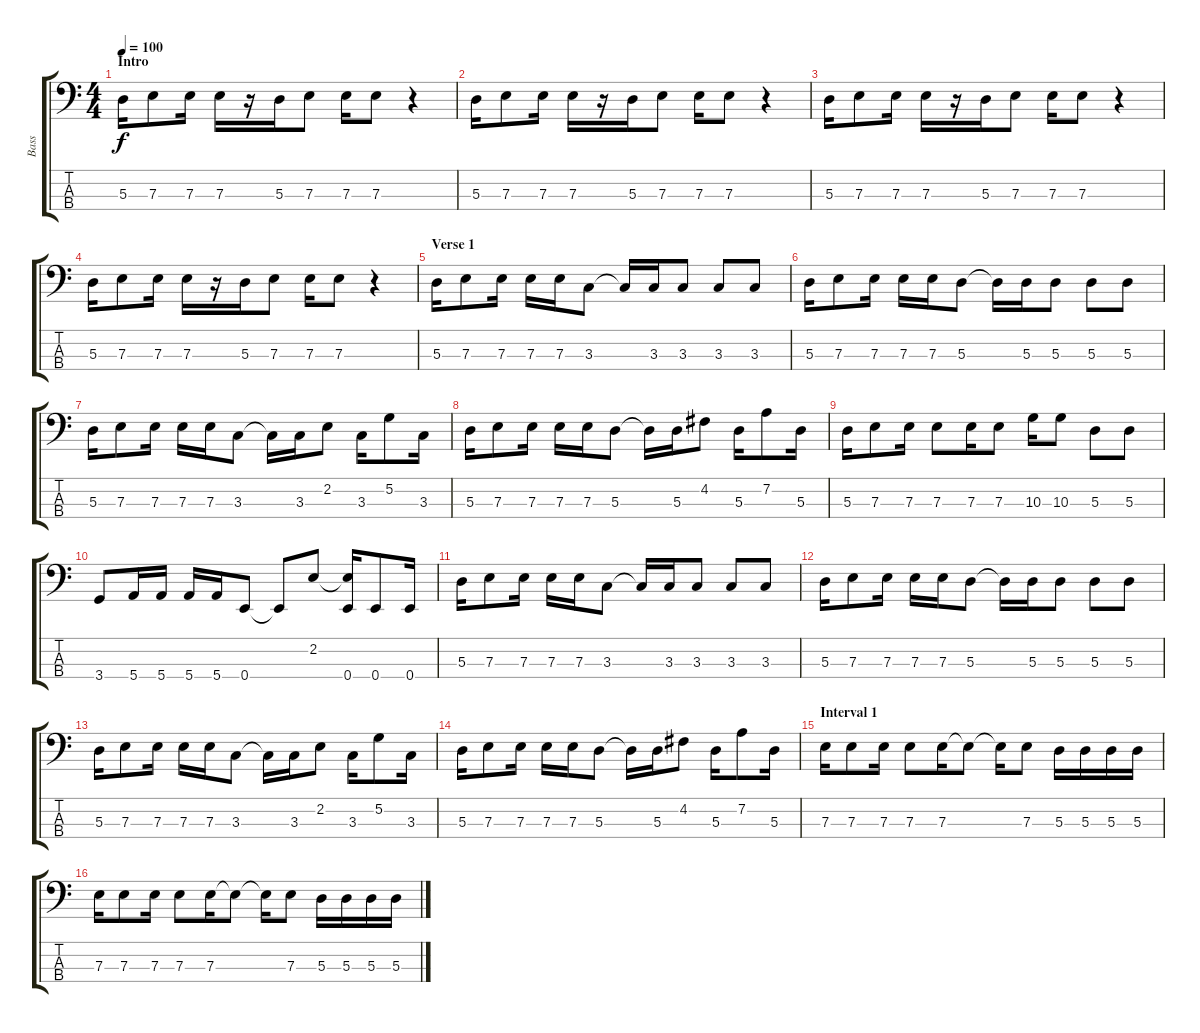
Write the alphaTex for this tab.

\track ("Bass" "Bass") {instrument slapbass2}
\staff {score tabs}
\tuning (G2 D2 A1 E1) {hide}
\ts (4 4)
\section ("" "Intro")
\tempo 100
\clef f4
\ks c
5.3.16{dy f volume 16 instrument slapbass2} 7.3.8 7.3.16 7.3.16 r.16 5.3.16 7.3.8 7.3.16 7.3.8 r.4 |
5.3.16 7.3.8 7.3.16 7.3.16 r.16 5.3.16 7.3.8 7.3.16 7.3.8 r.4 |
5.3.16 7.3.8 7.3.16 7.3.16 r.16 5.3.16 7.3.8 7.3.16 7.3.8 r.4 |
5.3.16 7.3.8 7.3.16 7.3.16 r.16 5.3.16 7.3.8 7.3.16 7.3.8 r.4 |
\section ("" "Verse 1")
5.3.16 7.3.8 7.3.16 7.3.16 7.3.16 3.3.8 3.3{t}.16 3.3.16 3.3.8 3.3.8 3.3.8 |
5.3.16 7.3.8 7.3.16 7.3.16 7.3.16 5.3.8 5.3{t}.16 5.3.16 5.3.8 5.3.8 5.3.8 |
5.3.16 7.3.8 7.3.16 7.3.16 7.3.16 3.3.8 3.3{t}.16 3.3.16 2.2.8 3.3.16 5.2.8 3.3.16 |
5.3.16 7.3.8 7.3.16 7.3.16 7.3.16 5.3.8 5.3{t}.16 5.3.16 4.2.8 5.3.16 7.2.8 5.3.16 |
5.3.16 7.3.8 7.3.16 7.3.8 7.3.16 7.3.8 10.3.16 10.3.8 5.3.8 5.3.8 |
3.4.8 5.4.16 5.4.16 5.4.16 5.4.16 0.4.8 0.4{t}.8 2.2.8 (2.2{t} 0.4).16 0.4.8 0.4.16 |
5.3.16 7.3.8 7.3.16 7.3.16 7.3.16 3.3.8 3.3{t}.16 3.3.16 3.3.8 3.3.8 3.3.8 |
5.3.16 7.3.8 7.3.16 7.3.16 7.3.16 5.3.8 5.3{t}.16 5.3.16 5.3.8 5.3.8 5.3.8 |
5.3.16 7.3.8 7.3.16 7.3.16 7.3.16 3.3.8 3.3{t}.16 3.3.16 2.2.8 3.3.16 5.2.8 3.3.16 |
5.3.16 7.3.8 7.3.16 7.3.16 7.3.16 5.3.8 5.3{t}.16 5.3.16 4.2.8 5.3.16 7.2.8 5.3.16 |
\section ("" "Interval 1")
7.3.16 7.3.8 7.3.16 7.3.8 7.3.16 7.3{t}.8 7.3{t}.16 7.3.8 5.3.16 5.3.16 5.3.16 5.3.16 |
7.3.16 7.3.8 7.3.16 7.3.8 7.3.16 7.3{t}.8 7.3{t}.16 7.3.8 5.3.16 5.3.16 5.3.16 5.3.16
